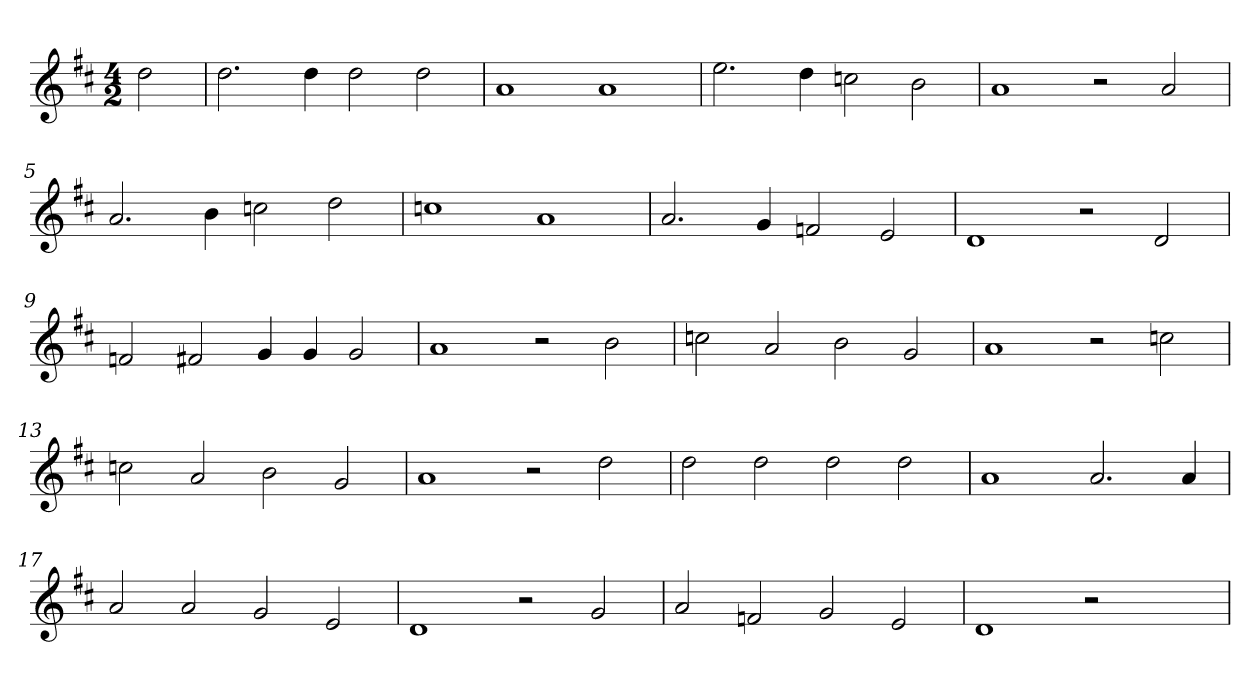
**kern
*part1
*staff1
*clefG2
*k[f#c#]
*D:
*M4/2
=
2dd
=1
2.dd
4dd
2dd
2dd
=2
1a
1a
=3
2.ee
4dd
2ccn
2b
=4
1a
2r
2a
=5
2.a
4b
2ccn
2dd
=6
1ccn
1a
=7
2.a
4g
2fn
2e
=8
1d
2r
2d
=9
2fn
2f#
4g
4g
2g
=10
1a
2r
2b
=11
2ccn
2a
2b
2g
=12
1a
2r
2ccn
=13
2ccn
2a
2b
2g
=14
1a
2r
2dd
=15
2dd
2dd
2dd
2dd
=16
1a
2.a
4a
=17
2a
2a
2g
2e
=18
1d
2r
2g
=19
2a
2fn
2g
2e
=20
1d
2r
2ryy
=
*-
